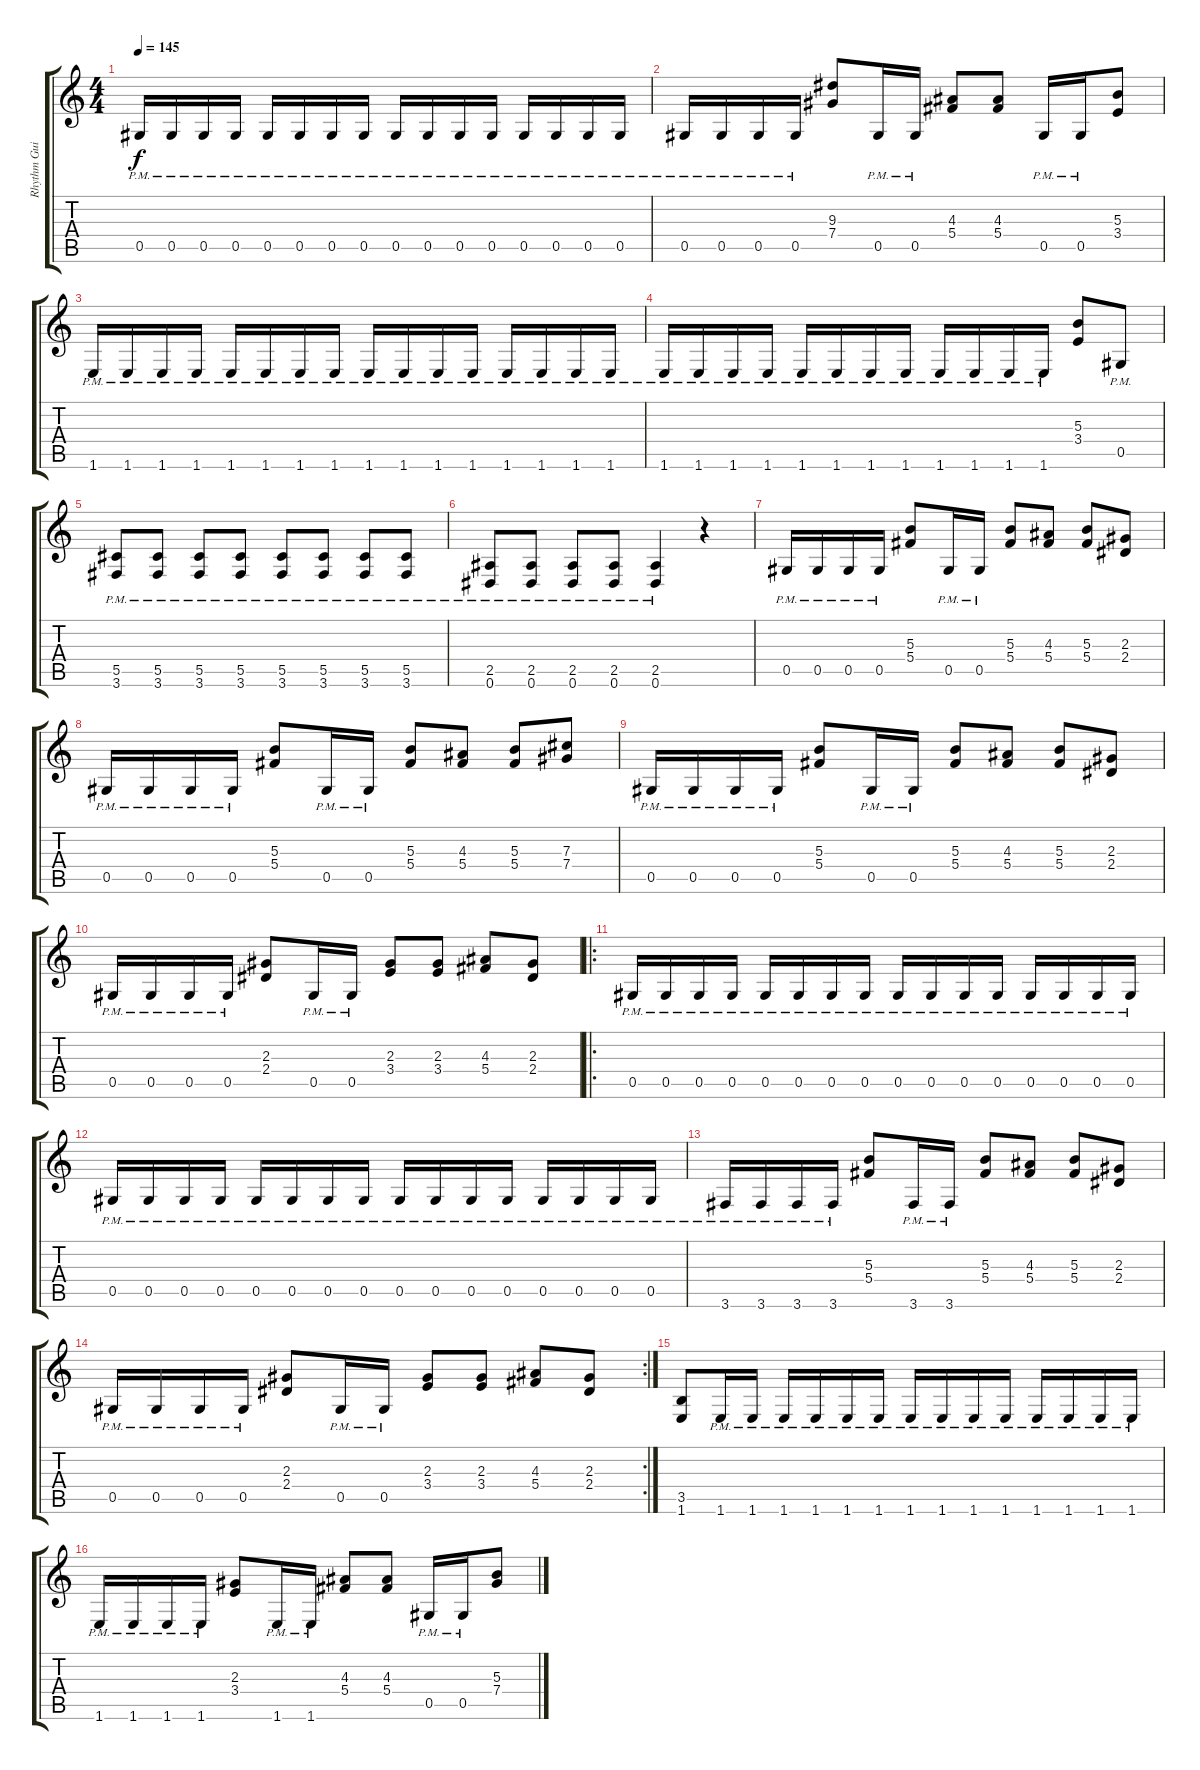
\track ("Rhythm Guitar" "Rhythm Gui") {instrument distortionguitar}
\staff {score tabs}
\tuning (Eb4 Bb3 Gb3 Db3 Ab2 Eb2) {hide}
\ts (4 4)
\tempo 145
\clef g2
\ks c
0.5{pm}.16{dy f} 0.5{pm}.16 0.5{pm}.16 0.5{pm}.16 0.5{pm}.16 0.5{pm}.16 0.5{pm}.16 0.5{pm}.16 0.5{pm}.16 0.5{pm}.16 0.5{pm}.16 0.5{pm}.16 0.5{pm}.16 0.5{pm}.16 0.5{pm}.16 0.5{pm}.16 |
0.5{pm}.16 0.5{pm}.16 0.5{pm}.16 0.5{pm}.16 (9.3 7.4).8 0.5{pm}.16 0.5{pm}.16 (4.3 5.4).8 (4.3 5.4).8 0.5{pm}.16 0.5{pm}.16 (5.3 3.4).8 |
1.6{pm}.16 1.6{pm}.16 1.6{pm}.16 1.6{pm}.16 1.6{pm}.16 1.6{pm}.16 1.6{pm}.16 1.6{pm}.16 1.6{pm}.16 1.6{pm}.16 1.6{pm}.16 1.6{pm}.16 1.6{pm}.16 1.6{pm}.16 1.6{pm}.16 1.6{pm}.16 |
1.6{pm}.16 1.6{pm}.16 1.6{pm}.16 1.6{pm}.16 1.6{pm}.16 1.6{pm}.16 1.6{pm}.16 1.6{pm}.16 1.6{pm}.16 1.6{pm}.16 1.6{pm}.16 1.6{pm}.16 (5.3 3.4).8 0.5{pm}.8 |
(5.5{pm} 3.6{pm}).8 (5.5{pm} 3.6{pm}).8 (5.5{pm} 3.6{pm}).8 (5.5{pm} 3.6{pm}).8 (5.5{pm} 3.6{pm}).8 (5.5{pm} 3.6{pm}).8 (5.5{pm} 3.6{pm}).8 (5.5{pm} 3.6{pm}).8 |
(2.5{pm} 0.6{pm}).8 (2.5{pm} 0.6{pm}).8 (2.5{pm} 0.6{pm}).8 (2.5{pm} 0.6{pm}).8 (2.5{pm} 0.6{pm}).4 r.4 |
0.5{pm}.16 0.5{pm}.16 0.5{pm}.16 0.5{pm}.16 (5.3 5.4).8 0.5{pm}.16 0.5{pm}.16 (5.3 5.4).8 (4.3 5.4).8 (5.3 5.4).8 (2.3 2.4).8 |
0.5{pm}.16 0.5{pm}.16 0.5{pm}.16 0.5{pm}.16 (5.3 5.4).8 0.5{pm}.16 0.5{pm}.16 (5.3 5.4).8 (4.3 5.4).8 (5.3 5.4).8 (7.3 7.4).8 |
0.5{pm}.16 0.5{pm}.16 0.5{pm}.16 0.5{pm}.16 (5.3 5.4).8 0.5{pm}.16 0.5{pm}.16 (5.3 5.4).8 (4.3 5.4).8 (5.3 5.4).8 (2.3 2.4).8 |
0.5{pm}.16 0.5{pm}.16 0.5{pm}.16 0.5{pm}.16 (2.3 2.4).8 0.5{pm}.16 0.5{pm}.16 (2.3 3.4).8 (2.3 3.4).8 (4.3 5.4).8 (2.3 2.4).8 |
\ro
0.5{pm}.16 0.5{pm}.16 0.5{pm}.16 0.5{pm}.16 0.5{pm}.16 0.5{pm}.16 0.5{pm}.16 0.5{pm}.16 0.5{pm}.16 0.5{pm}.16 0.5{pm}.16 0.5{pm}.16 0.5{pm}.16 0.5{pm}.16 0.5{pm}.16 0.5{pm}.16 |
0.5{pm}.16 0.5{pm}.16 0.5{pm}.16 0.5{pm}.16 0.5{pm}.16 0.5{pm}.16 0.5{pm}.16 0.5{pm}.16 0.5{pm}.16 0.5{pm}.16 0.5{pm}.16 0.5{pm}.16 0.5{pm}.16 0.5{pm}.16 0.5{pm}.16 0.5{pm}.16 |
3.6{pm}.16 3.6{pm}.16 3.6{pm}.16 3.6{pm}.16 (5.3 5.4).8 3.6{pm}.16 3.6{pm}.16 (5.3 5.4).8 (4.3 5.4).8 (5.3 5.4).8 (2.3 2.4).8 |
\rc 2
0.5{pm}.16 0.5{pm}.16 0.5{pm}.16 0.5{pm}.16 (2.3 2.4).8 0.5{pm}.16 0.5{pm}.16 (2.3 3.4).8 (2.3 3.4).8 (4.3 5.4).8 (2.3 2.4).8 |
(3.5 1.6).8 1.6{pm}.16 1.6{pm}.16 1.6{pm}.16 1.6{pm}.16 1.6{pm}.16 1.6{pm}.16 1.6{pm}.16 1.6{pm}.16 1.6{pm}.16 1.6{pm}.16 1.6{pm}.16 1.6{pm}.16 1.6{pm}.16 1.6{pm}.16 |
1.6{pm}.16 1.6{pm}.16 1.6{pm}.16 1.6{pm}.16 (2.3 3.4).8 1.6{pm}.16 1.6{pm}.16 (4.3 5.4).8 (4.3 5.4).8 0.5{pm}.16 0.5{pm}.16 (5.3 7.4).8
